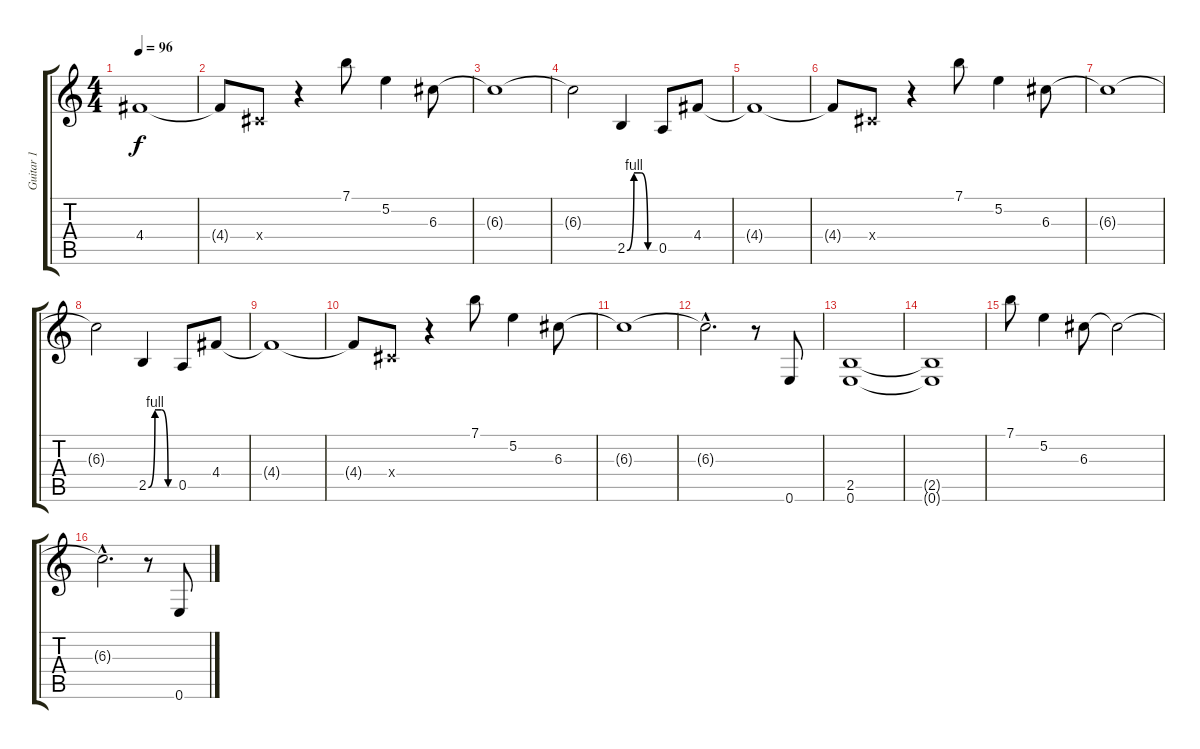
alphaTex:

\track ("Guitar 1" "Guitar 1") {instrument distortionguitar}
\staff {score tabs}
\tuning (E4 B3 G3 D3 A2 E2) {hide}
\ts (4 4)
\tempo 96
\clef g2
\ks c
4.4{t}.1{dy f} |
4.4{t}.8 -1.4{x}.8 r.4 7.1.8 5.2.4 6.3.8 |
6.3{t}.1 |
6.3{t}.2 2.5{be (custom 0 0 15 4 30 4 45 0 60 0)}.4 0.5.8 4.4.8 |
4.4{t}.1 |
4.4{t}.8 -1.4{x}.8 r.4 7.1.8 5.2.4 6.3.8 |
6.3{t}.1 |
6.3{t}.2 2.5{be (custom 0 0 15 4 30 4 45 0 60 0)}.4 0.5.8 4.4.8 |
4.4{t}.1 |
4.4{t}.8 -1.4{x}.8 r.4 7.1.8 5.2.4 6.3.8 |
6.3{t}.1 |
6.3{hac t}.2{d} r.8 0.6.8 |
(2.5 0.6).1 |
(2.5{t} 0.6{t}).1 |
7.1.8 5.2.4 6.3.8 6.3{t}.2 |
6.3{hac t}.2{d} r.8 0.6.8
